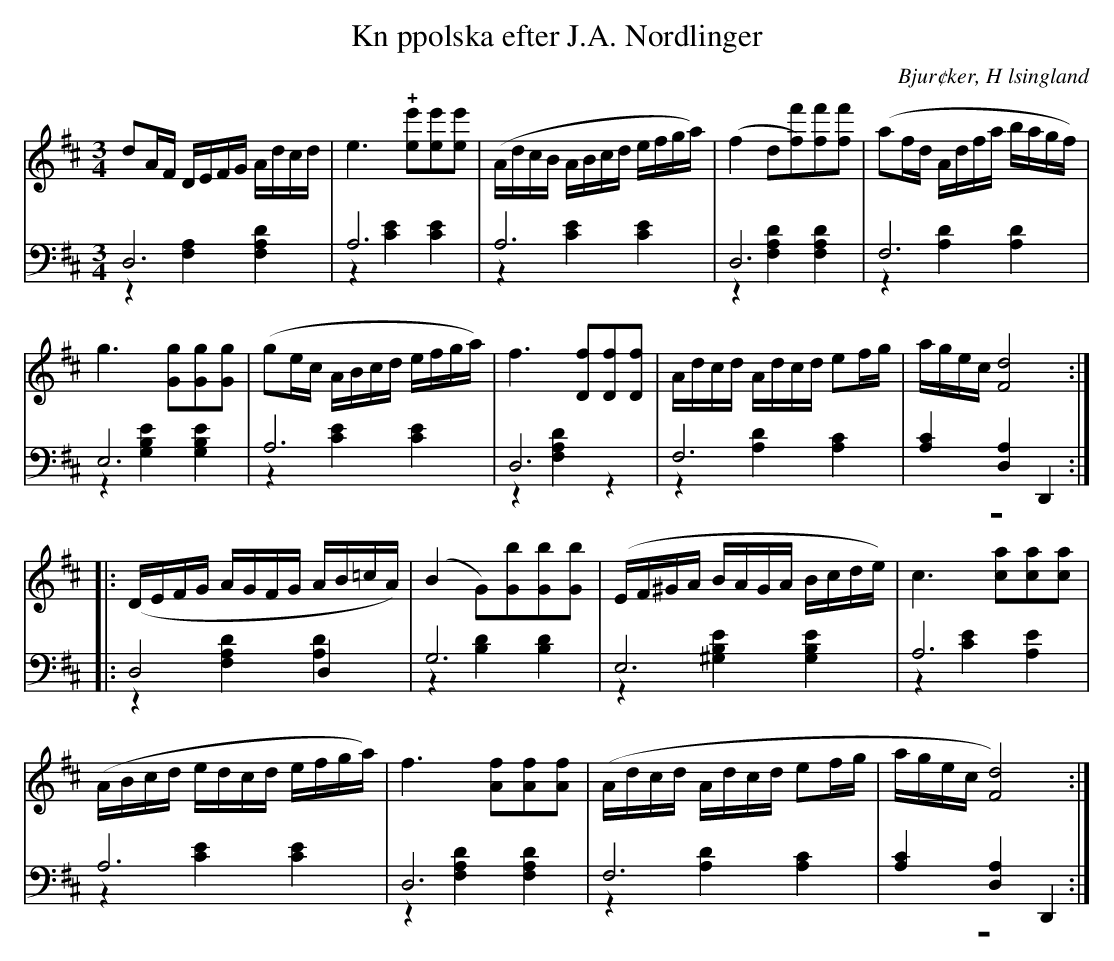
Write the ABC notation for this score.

X:1
T: Kn ppolska efter J.A. Nordlinger
O: Bjur¢ker, H lsingland
M: 3/4
L: 1/16
K: D
V:1
V:2
V:3 merge
V:1
d2AF DEFG Adcd|e6 !+![e2e'2][e2e'2][e2e'2]|(AdcB ABcd efga)|(f4 d2[f2)f'2][f2f'2][f2f'2]|(a2fd Adfa bagf)|
g6 [G2g2][G2g2][G2g2]|(g2ec ABcd efga)|f6 [D2f2][D2f2][D2f2]|Adcd Adcd e2fg|agec [F8d8]:|
|:(DEFG AGFG AB=cA)|(B4 G2)[G2b2][G2b2][G2b2]|(EF^GA BAGA Bcde)|c6 [c2a2][c2a2][c2a2]|
(ABcd edcd efga)|f6 [A2f2][A2f2][A2f2]|(Adcd Adcd e2fg|agec [F8d8]):|
V:2 clef=bass
D,12 |A,12|A,12|D,12|F,12|
E,12|A,12|D,12|F,12|[A,4C4] [D,4A,4] D,,4:|
|:D,8 D,4 |G,12|E,12|A,12|
A,12|D,12|F,12|[A,4C4] [D,4A,4] D,,4:|
V:3 clef=bass
z4 [F,4A,4] [F,4A,4D4]|z4 [C4E4] [C4E4]|z4 [C4E4] [C4E4]|z4 [F,4A,4D4] [F,4A,4D4]|z4 [A,4D4] [A,4D4]|
z4 [G,4B,4E4] [G,4B,4E4]|z4 [C4E4] [C4E4]|z4 [F,4A,4D4] z4|z4 [A,4D4] [A,4C4]|z12:|
|:z4 [F,4A,4D4] [A,4D4] |z4 [B,4D4] [B,4D4]|z4 [^G,4B,4E4] [G,4B,4E4]|z4 [C4E4] [A,4E4]|
z4 [C4E4] [C4E4]|z4 [F,4A,4D4] [F,4A,4D4]|z4 [A,4D4] [A,4C4]|z12:|
